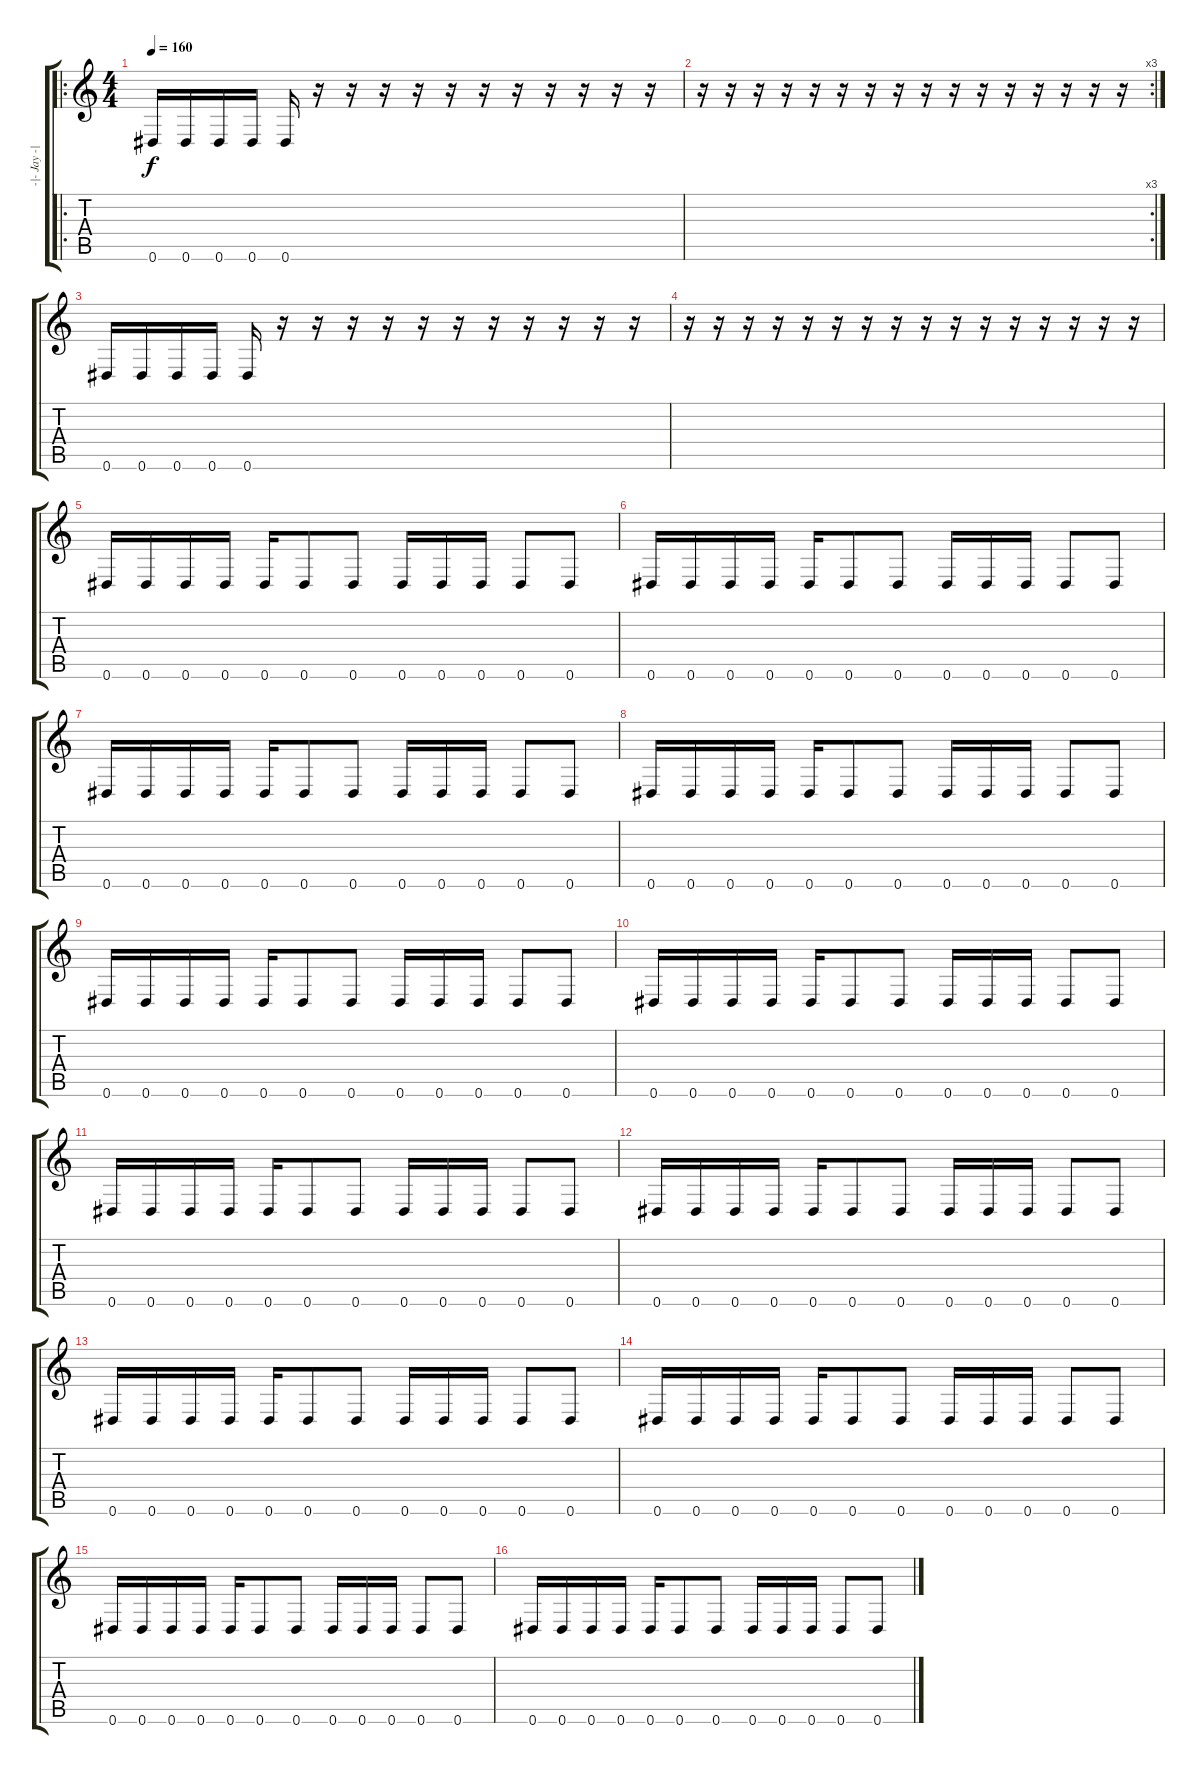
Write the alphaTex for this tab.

\track ("-|- Jay -|-" "-|- Jay -|") {instrument overdrivenguitar}
\staff {score tabs}
\tuning (Eb4 Bb3 Gb3 Db3 Ab2 Eb2) {hide}
\ro
\ts (4 4)
\tempo 160
\clef g2
\ks c
0.6.16{dy f instrument overdrivenguitar} 0.6.16 0.6.16 0.6.16 0.6.16 r.16 r.16 r.16 r.16 r.16 r.16 r.16 r.16 r.16 r.16 r.16 |
\rc 3
r.16 r.16 r.16 r.16 r.16 r.16 r.16 r.16 r.16 r.16 r.16 r.16 r.16 r.16 r.16 r.16 |
0.6.16 0.6.16 0.6.16 0.6.16 0.6.16 r.16 r.16 r.16 r.16 r.16 r.16 r.16 r.16 r.16 r.16 r.16 |
r.16 r.16 r.16 r.16 r.16 r.16 r.16 r.16 r.16 r.16 r.16 r.16 r.16 r.16 r.16 r.16 |
0.6.16 0.6.16 0.6.16 0.6.16 0.6.16 0.6.8 0.6.8 0.6.16 0.6.16 0.6.16 0.6.8 0.6.8 |
0.6.16 0.6.16 0.6.16 0.6.16 0.6.16 0.6.8 0.6.8 0.6.16 0.6.16 0.6.16 0.6.8 0.6.8 |
0.6.16 0.6.16 0.6.16 0.6.16 0.6.16 0.6.8 0.6.8 0.6.16 0.6.16 0.6.16 0.6.8 0.6.8 |
0.6.16 0.6.16 0.6.16 0.6.16 0.6.16 0.6.8 0.6.8 0.6.16 0.6.16 0.6.16 0.6.8 0.6.8 |
0.6.16 0.6.16 0.6.16 0.6.16 0.6.16 0.6.8 0.6.8 0.6.16 0.6.16 0.6.16 0.6.8 0.6.8 |
0.6.16 0.6.16 0.6.16 0.6.16 0.6.16 0.6.8 0.6.8 0.6.16 0.6.16 0.6.16 0.6.8 0.6.8 |
0.6.16 0.6.16 0.6.16 0.6.16 0.6.16 0.6.8 0.6.8 0.6.16 0.6.16 0.6.16 0.6.8 0.6.8 |
0.6.16 0.6.16 0.6.16 0.6.16 0.6.16 0.6.8 0.6.8 0.6.16 0.6.16 0.6.16 0.6.8 0.6.8 |
0.6.16 0.6.16 0.6.16 0.6.16 0.6.16 0.6.8 0.6.8 0.6.16 0.6.16 0.6.16 0.6.8 0.6.8 |
0.6.16 0.6.16 0.6.16 0.6.16 0.6.16 0.6.8 0.6.8 0.6.16 0.6.16 0.6.16 0.6.8 0.6.8 |
0.6.16 0.6.16 0.6.16 0.6.16 0.6.16 0.6.8 0.6.8 0.6.16 0.6.16 0.6.16 0.6.8 0.6.8 |
0.6.16 0.6.16 0.6.16 0.6.16 0.6.16 0.6.8 0.6.8 0.6.16 0.6.16 0.6.16 0.6.8 0.6.8
